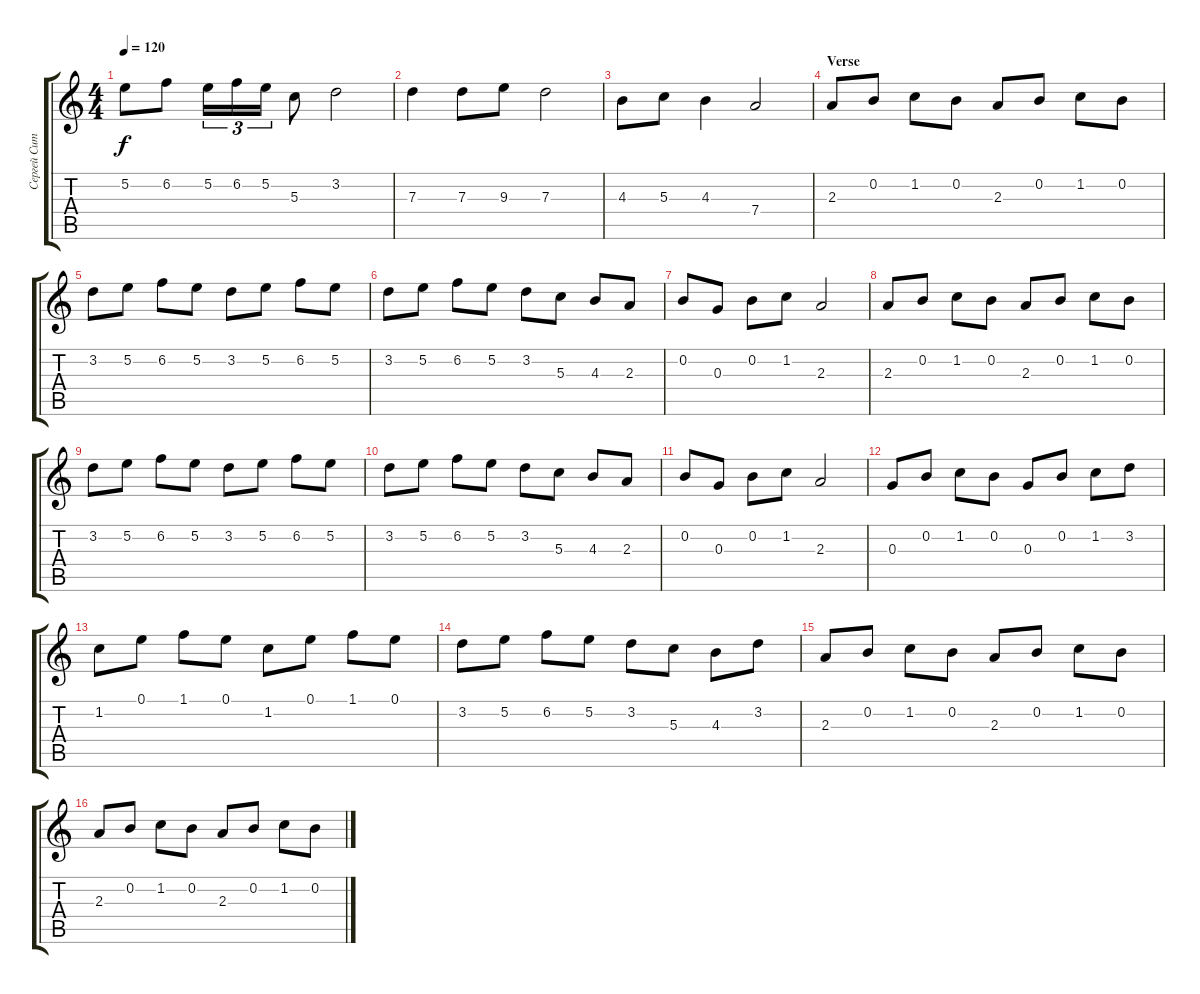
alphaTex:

\track ("Сергей Ситников" "Сергей Сит") {instrument acousticguitarsteel}
\staff {score tabs}
\tuning (E4 B3 G3 D3 A2 E2) {hide}
\ts (4 4)
\tempo 120
\clef g2
\ks c
5.2.8{dy f} 6.2.8 5.2.16{tu (3 2)} 6.2.16{tu (3 2)} 5.2.16{tu (3 2)} 5.3.8 3.2.2 |
7.3.4 7.3.8 9.3.8 7.3.2 |
4.3.8 5.3.8 4.3.4 7.4.2 |
\section ("" "Verse")
2.3.8 0.2.8 1.2.8 0.2.8 2.3.8 0.2.8 1.2.8 0.2.8 |
3.2.8 5.2.8 6.2.8 5.2.8 3.2.8 5.2.8 6.2.8 5.2.8 |
3.2.8 5.2.8 6.2.8 5.2.8 3.2.8 5.3.8 4.3.8 2.3.8 |
0.2.8 0.3.8 0.2.8 1.2.8 2.3.2 |
2.3.8 0.2.8 1.2.8 0.2.8 2.3.8 0.2.8 1.2.8 0.2.8 |
3.2.8 5.2.8 6.2.8 5.2.8 3.2.8 5.2.8 6.2.8 5.2.8 |
3.2.8 5.2.8 6.2.8 5.2.8 3.2.8 5.3.8 4.3.8 2.3.8 |
0.2.8 0.3.8 0.2.8 1.2.8 2.3.2 |
0.3.8 0.2.8 1.2.8 0.2.8 0.3.8 0.2.8 1.2.8 3.2.8 |
1.2.8 0.1.8 1.1.8 0.1.8 1.2.8 0.1.8 1.1.8 0.1.8 |
3.2.8 5.2.8 6.2.8 5.2.8 3.2.8 5.3.8 4.3.8 3.2.8 |
2.3.8 0.2.8 1.2.8 0.2.8 2.3.8 0.2.8 1.2.8 0.2.8 |
2.3.8 0.2.8 1.2.8 0.2.8 2.3.8 0.2.8 1.2.8 0.2.8
